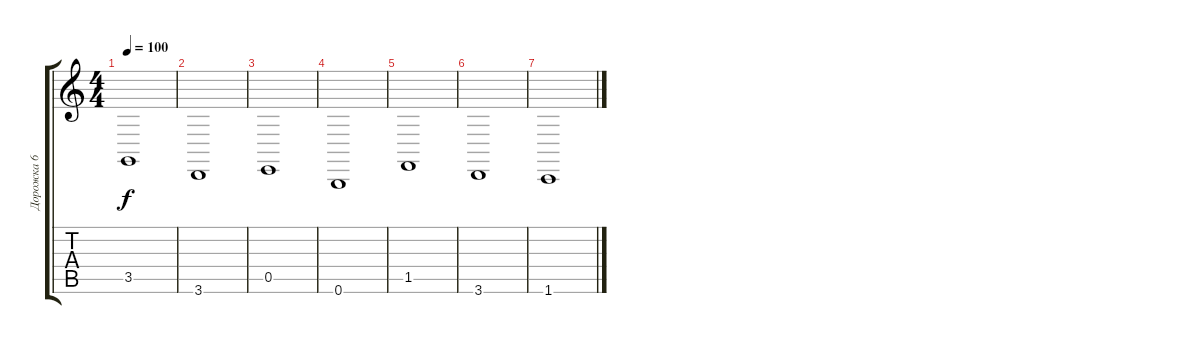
\track ("Дорожка 6" "Дорожка 6") {instrument pad2warm}
\staff {score tabs}
\tuning (B3 Gb3 D3 A2 E2 B1) {hide}
\ts (4 4)
\tempo 100
\clef g2
\ks c
3.5.1{dy f} |
3.6.1 |
0.5.1 |
0.6.1 |
1.5.1 |
3.6.1 |
1.6.1
